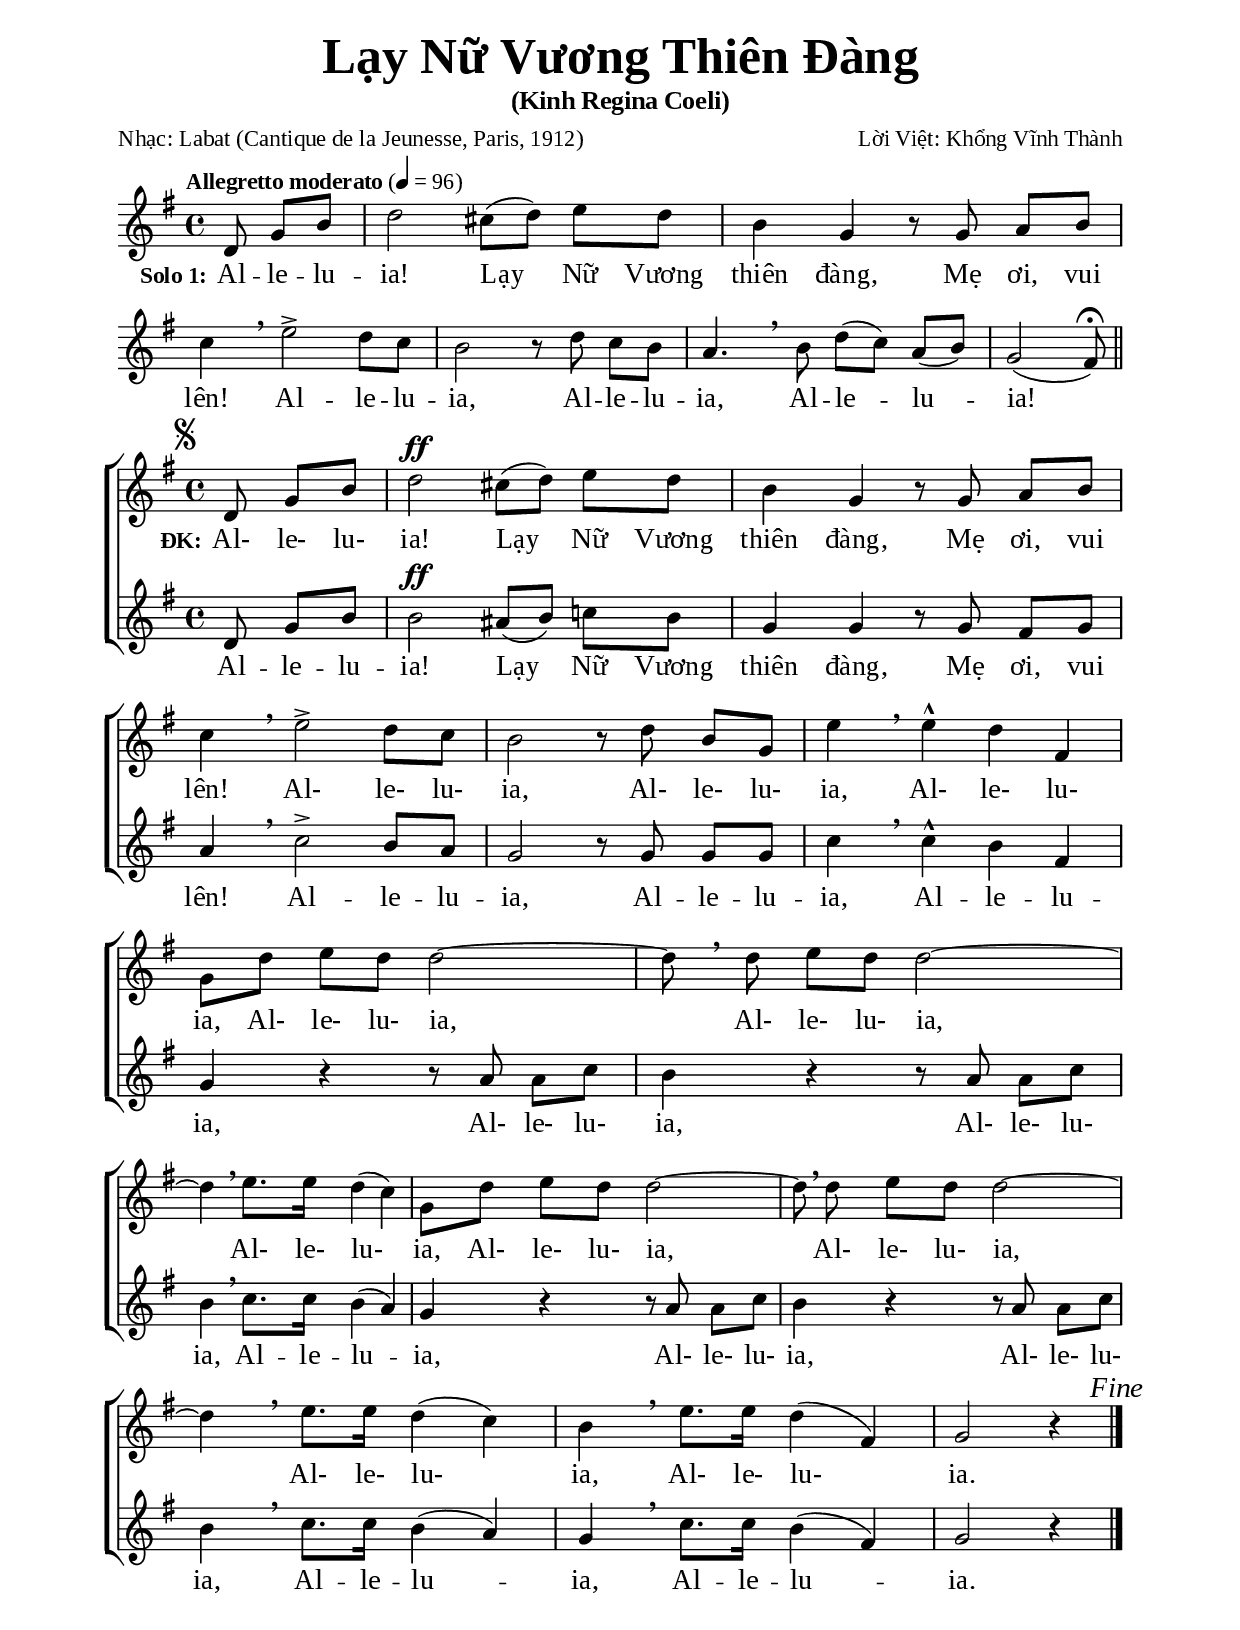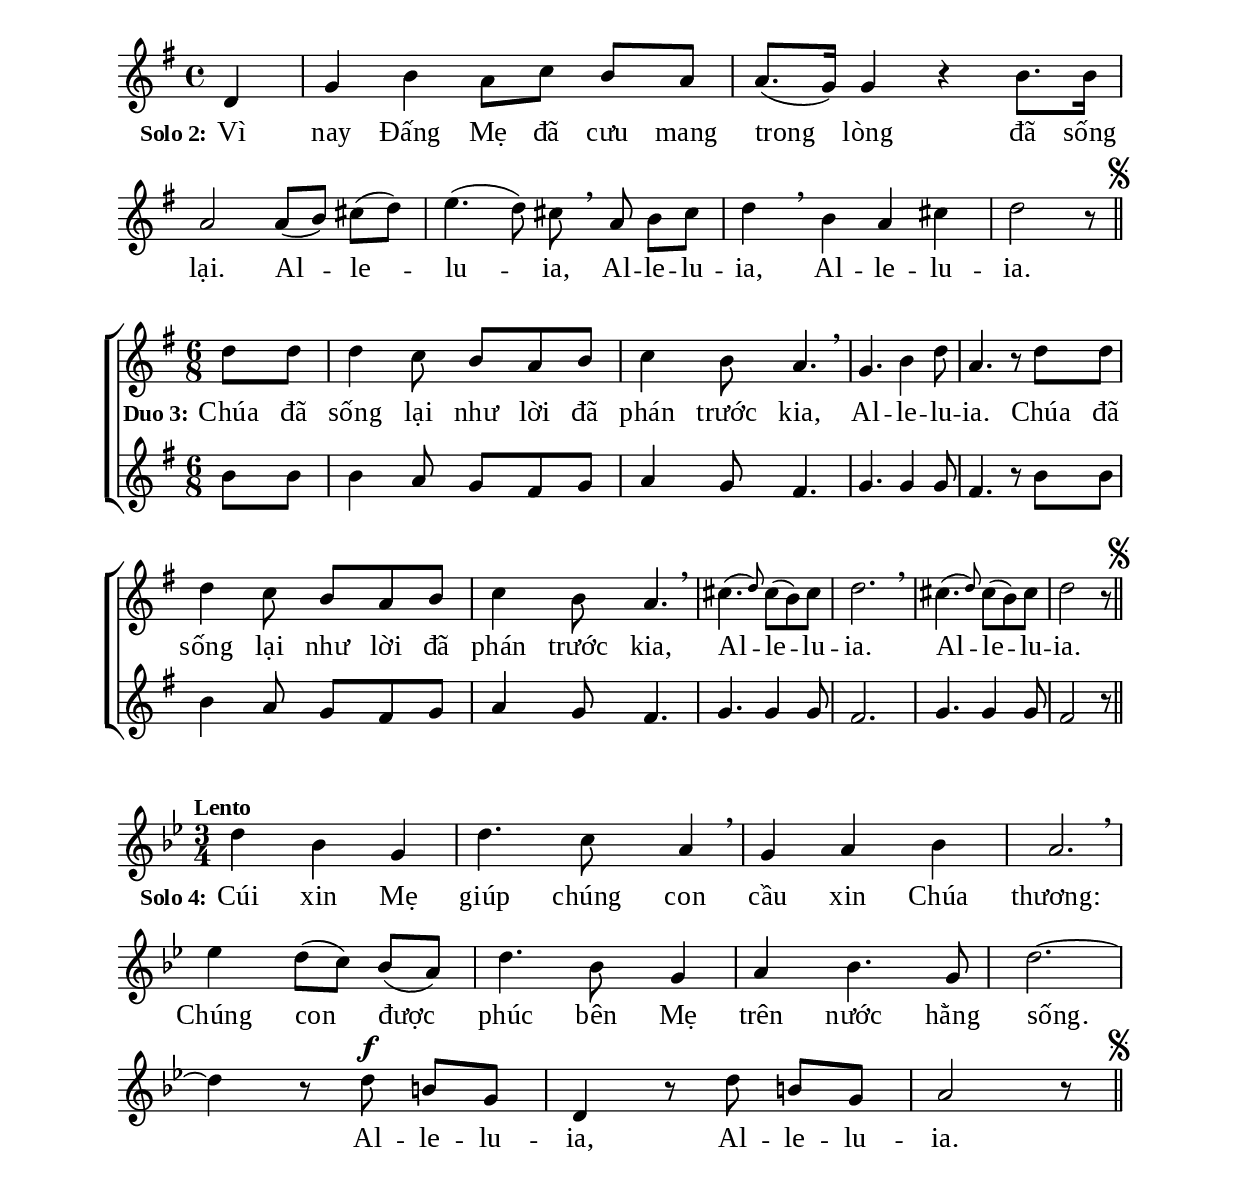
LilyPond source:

% Cài đặt chung
\version "2.20.0"
\include "english.ly"

\header {
  title = \markup { \fontsize #3 "Lạy Nữ Vương Thiên Đàng" }
  subtitle = "(Kinh Regina Coeli)"
  %subsubtitle = " "
  %arranger = " "
  poet = "Nhạc: Labat (Cantique de la Jeunesse, Paris, 1912)"
  composer = "Lời Việt: Khổng Vĩnh Thành"
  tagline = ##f
}

global = {
  \key g \major
  \time 4/4
  \set Timing.beamExceptions = #'()
  \set Timing.baseMoment = #(ly:make-moment 1/4)
  \set Timing.beatStructure = #'(1 1 1 1)
}

\paper {
  #(set-paper-size "a4")
  top-margin = 15\mm
  bottom-margin = 15\mm
  left-margin = 20\mm
  right-margin = 20\mm
  indent = #0
  #(define fonts
	 (make-pango-font-tree "Liberation Serif"
	 		       "Liberation Serif"
			       "Liberation Serif"
			       (/ 20 20)))
  print-page-number = ##f
  page-count = #2
}

inNghieng = { \override LyricText.font-shape = #'italic }

% Nhạc điệp khúc
nhacSoloMot = \relative c' {
  \tempo "Allegretto moderato" 4 = 96
  \partial 4. d8 g b |
  d2 cs8 (d) e d |
  b4 g r8 g a b |
  c4 \breathe e2 -> d8 c |
  b2 r8 d c b |
  a4. \breathe b8 d (c) a (b) |
  g2 (fs8) \fermata \bar "||"
}

nhacDiepKhucSop = \relative c' {
  \once \override Score.RehearsalMark.font-size = #0.1
  \mark \markup { \musicglyph #"scripts.segno" }
  \partial 4. d8 g b |
  d2 ^\ff cs8 (d) e d |
  b4 g r8 g a b |
  c4 \breathe e2 -> d8 c |
  b2 r8 d b g |
  e'4 \breathe e -^ d fs, |
  g8 d' e d d2 ~ |
  d8 \breathe d e d d2 ~ |
  d4 \breathe e8. e16 d4 (c) |
  g8 d' e d d2 ~ |
  d8 \breathe d e d d2 ~ |
  d4 \breathe e8. e16 d4 (c) |
  b4 \breathe e8. e16 d4 (fs,) |
  g2 r4 \bar "|."
  \once \override Score.RehearsalMark.font-shape = #'italic
  \mark "Fine"
}

nhacDiepKhucBass = \relative c' {
  \override Lyrics.LyricSpace.minimum-distance = #2.5
  \partial 4. d8 g b |
  b2 ^\ff as8 (b) c! b |
  g4 g r8 g8 fs g |
  a4 \breathe c2 -> b8 a |
  g2 r8 g g g |
  c4 \breathe c -^ b fs |
  g4 r4 r8 a a c |
  b4 r r8 a a c |
  b4 \breathe c8. c16 b4 (a) |
  g4 r4 r8 a a c |
  b4 r4 r8 a a c |
  b4 \breathe c8. c16 b4 (a) |
  g \breathe c8. c16 b4 (fs) |
  g2 r4 \bar "|."
}

% Nhạc phiên khúc một
nhacSoloHai = \relative c' {
  \partial 4 d4 |
  g b a8 c b a |
  a8. (g16) g4 r b8. b16 |
  a2 a8 (b) cs (d) |
  e4. (d8) cs \breathe a b cs |
  d4 \breathe b a cs |
  d2 r8 \bar "||"
  \once \override Score.RehearsalMark.font-size = #0.1
  \mark \markup { \musicglyph #"scripts.segno" }
}

nhacSoloBaSop = \relative c'' {
  \key g \major
  \time 6/8
  \partial 4 d8 d |
  d4 c8 b a b |
  c4 b8 a4. \breathe |
  g4. b4 d8 |
  a4. r8 d d |
  d4 c8 b a b |
  c4 b8 a4. \breathe |
  cs4. (\grace d8) cs8 (b) cs |
  d2. \breathe |
  cs4. (\grace d8) cs8 (b) cs |
  d2 r8 \bar "||"
  \once \override Score.RehearsalMark.font-size = #0.1
  \mark \markup { \musicglyph #"scripts.segno" }
}

nhacSoloBaBass = \relative c'' {
  \key g \major
  \time 6/8
  \partial 4 b8 b |
  b4 a8 g fs g |
  a4 g8 fs4. |
  g4. g4 g8 |
  fs4. r8 b b |
  b4 a8 g fs g |
  a4 g8 fs4. |
  g4. g4 g8 |
  fs2. |
  g4. g4 g8 |
  fs2 r8 \bar "||"
}

nhacSoloBon = \relative c'' {
  \tempo "Lento"
  \key bf \major
  \time 3/4
  \set Timing.beamExceptions = #'()
  \set Timing.baseMoment = #(ly:make-moment 1/4)
  \set Timing.beatStructure = #'(1 1 1)
  d4 bf g |
  d'4. c8 a4 \breathe |
  g a bf |
  a2. \breathe |
  ef'4 d8 (c) bf (a) |
  d4. bf8 g4 |
  a bf4. g8 |
  d'2. ~ |
  d4 r8 d ^\f b! g |
  d4 r8 d'8 b! g |
  a2 r8 \bar "||"
  \once \override Score.RehearsalMark.font-size = #0.1
  \mark \markup { \musicglyph #"scripts.segno" }
}


% Lời phiên khúc
loiPhienKhucMot = \lyricmode {
  \set stanza = #"Solo 1:"
  Al -- le -- lu -- ia! Lạy Nữ Vương thiên đàng, Mẹ ơi, vui lên!
  Al -- le -- lu -- ia, Al -- le -- lu -- ia, Al -- le -- lu -- ia!
}

% Lời điệp khúc
loiDiepKhucSop = \lyricmode {
  \set stanza = #"ĐK:"
  "Al-" "le-" "lu-" ia! Lạy Nữ Vương thiên đàng, Mẹ ơi, vui lên!
  "Al-" "le-" "lu-" ia, "Al-" "le-" "lu-" ia, "Al-" "le-" "lu-" ia,
  "Al-" "le-" "lu-" ia, "Al-" "le-" "lu-" ia, "Al-" "le-" "lu-" ia,
  "Al-" "le-" "lu-" ia, "Al-" "le-" "lu-" ia, "Al-" "le-" "lu-" ia,
  "Al-" "le-" "lu-" ia.
}

loiDiepKhucBass = \lyricmode {
  Al -- le -- lu -- ia! Lạy Nữ Vương thiên đàng, Mẹ ơi, vui lên!
  Al -- le -- lu -- ia, Al -- le -- lu -- ia, Al -- le -- lu -- ia,
  "Al-" "le-" "lu-" ia, "Al-" "le-" "lu-" ia, Al -- le -- lu -- ia,
  "Al-" "le-" "lu-" ia, "Al-" "le-" "lu-" ia, Al -- le -- lu -- ia,
  Al -- le -- lu -- ia.
}

% Lời phiên khúc hai
loiPhienKhucHai = \lyricmode {
  \set stanza = #"Solo 2:"
  Vì nay Đấng Mẹ đã cưu mang trong lòng đã sống lại.
  Al -- le -- lu -- ia, Al -- le -- lu -- ia, Al -- le -- lu -- ia.
}

loiPhienKhucBa = \lyricmode {
  \set stanza = #"Duo 3:"
  Chúa đã sống lại như lời đã phán trước kia, Al -- le -- lu -- ia.
  Chúa đã sống lại như lời đã phán trước kia, Al -- le -- lu -- ia.
  Al -- le -- lu -- ia.
}

loiPhienKhucBon = \lyricmode {
  \set stanza = #"Solo 4:"
  Cúi xin Mẹ giúp chúng con cầu xin Chúa thương:
  Chúng con được phúc bên Mẹ trên nước hằng sống.
  Al -- le -- lu -- ia, Al -- le -- lu -- ia.
}

% Dàn trang
\score {
  \new ChoirStaff <<
    \new Staff = soloMot <<
      \new Voice = "sopranos" {
        \global \stemNeutral \nhacSoloMot
      }
    >>
    \new Lyrics \lyricsto sopranos \loiPhienKhucMot
  >>
  \layout {
    %\override Lyrics.LyricText.font-series = #'bold
    \override Lyrics.LyricText.font-size = #+2
    \override Lyrics.LyricSpace.minimum-distance = #2.5
    \override Score.BarNumber.break-visibility = ##(#f #f #f)
    \override Score.SpacingSpanner.uniform-stretching = ##t
  }
}

\score {
  \new ChoirStaff <<
    \new Staff <<
      \new Voice = "Soprano" { \clef treble \global \nhacDiepKhucSop }
      \new Lyrics \lyricsto Soprano \loiDiepKhucSop
    >>
    \new Staff <<
      \new Voice = "Bass" { \clef treble \global \nhacDiepKhucBass }
      \new Lyrics \lyricsto Bass \loiDiepKhucBass
    >>
  >>
  \layout {
    \override Lyrics.LyricText.font-size = #+2
    \override Lyrics.LyricSpace.minimum-distance = #1
    \override Score.BarNumber.break-visibility = ##(#f #f #f)
    \override Score.SpacingSpanner.uniform-stretching = ##t
  }
}

\pageBreak

\score {
  \new ChoirStaff <<
    \new Staff = soloHai <<
      \new Voice = "sopranos" {
        \global \stemNeutral \nhacSoloHai
      }
    >>
    \new Lyrics \lyricsto sopranos \loiPhienKhucHai
  >>
  \layout {
    \override Lyrics.LyricText.font-size = #+2
    \override Lyrics.LyricSpace.minimum-distance = #2.5
    \override Score.BarNumber.break-visibility = ##(#f #f #f)
    \override Score.SpacingSpanner.uniform-stretching = ##t
  }
}

\score {
  \new ChoirStaff <<
    \new Staff = soloBa <<
      \new Voice = "sopranos" {
        \stemNeutral \nhacSoloBaSop
      }
    >>
    \new Lyrics \lyricsto sopranos \loiPhienKhucBa
    \new Staff = soloBa <<
      \new Voice = "bass" {
        \stemNeutral \nhacSoloBaBass
      }
    >>
  >>
  \layout {
    \override Lyrics.LyricText.font-size = #+2
    \override Lyrics.LyricSpace.minimum-distance = #2
    \override Score.BarNumber.break-visibility = ##(#f #f #f)
    \override Score.SpacingSpanner.uniform-stretching = ##t
  }
}

\score {
  \new ChoirStaff <<
    \new Staff = soloBon <<
      \new Voice = "sopranos" {
        \stemNeutral \nhacSoloBon
      }
    >>
    \new Lyrics \lyricsto sopranos \loiPhienKhucBon
  >>
  \layout {
    \override Lyrics.LyricText.font-size = #+2
    \override Lyrics.LyricSpace.minimum-distance = #4
    \override Score.BarNumber.break-visibility = ##(#f #f #f)
    \override Score.SpacingSpanner.uniform-stretching = ##t
  }
}
